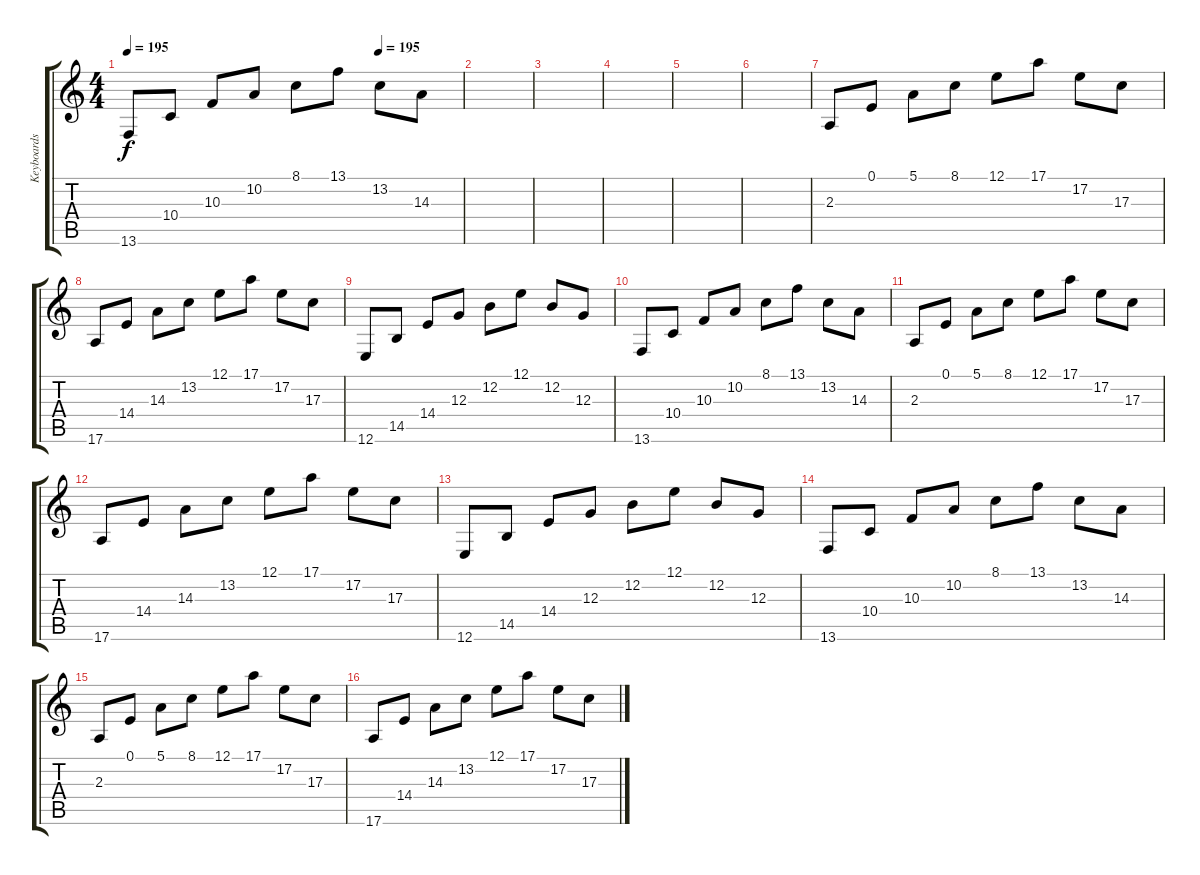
\track ("Keyboards II" "Keyboards ") {instrument fx1rain}
\staff {score tabs}
\tuning (E4 B3 G3 D3 A2 E2) {hide}
\ts (4 4)
\tempo 195
\tempo (195 0.75)
\clef g2
\ks c
13.6.8{dy f} 10.4.8 10.3.8 10.2.8 8.1.8 13.1.8 13.2.8 14.3.8 |
|
|
|
|
|
2.3.8 0.1.8 5.1.8 8.1.8 12.1.8 17.1.8 17.2.8 17.3.8 |
17.6.8 14.4.8 14.3.8 13.2.8 12.1.8 17.1.8 17.2.8 17.3.8 |
12.6.8 14.5.8 14.4.8 12.3.8 12.2.8 12.1.8 12.2.8 12.3.8 |
13.6.8 10.4.8 10.3.8 10.2.8 8.1.8 13.1.8 13.2.8 14.3.8 |
2.3.8 0.1.8 5.1.8 8.1.8 12.1.8 17.1.8 17.2.8 17.3.8 |
17.6.8 14.4.8 14.3.8 13.2.8 12.1.8 17.1.8 17.2.8 17.3.8 |
12.6.8 14.5.8 14.4.8 12.3.8 12.2.8 12.1.8 12.2.8 12.3.8 |
13.6.8 10.4.8 10.3.8 10.2.8 8.1.8 13.1.8 13.2.8 14.3.8 |
2.3.8 0.1.8 5.1.8 8.1.8 12.1.8 17.1.8 17.2.8 17.3.8 |
17.6.8 14.4.8 14.3.8 13.2.8 12.1.8 17.1.8 17.2.8 17.3.8
